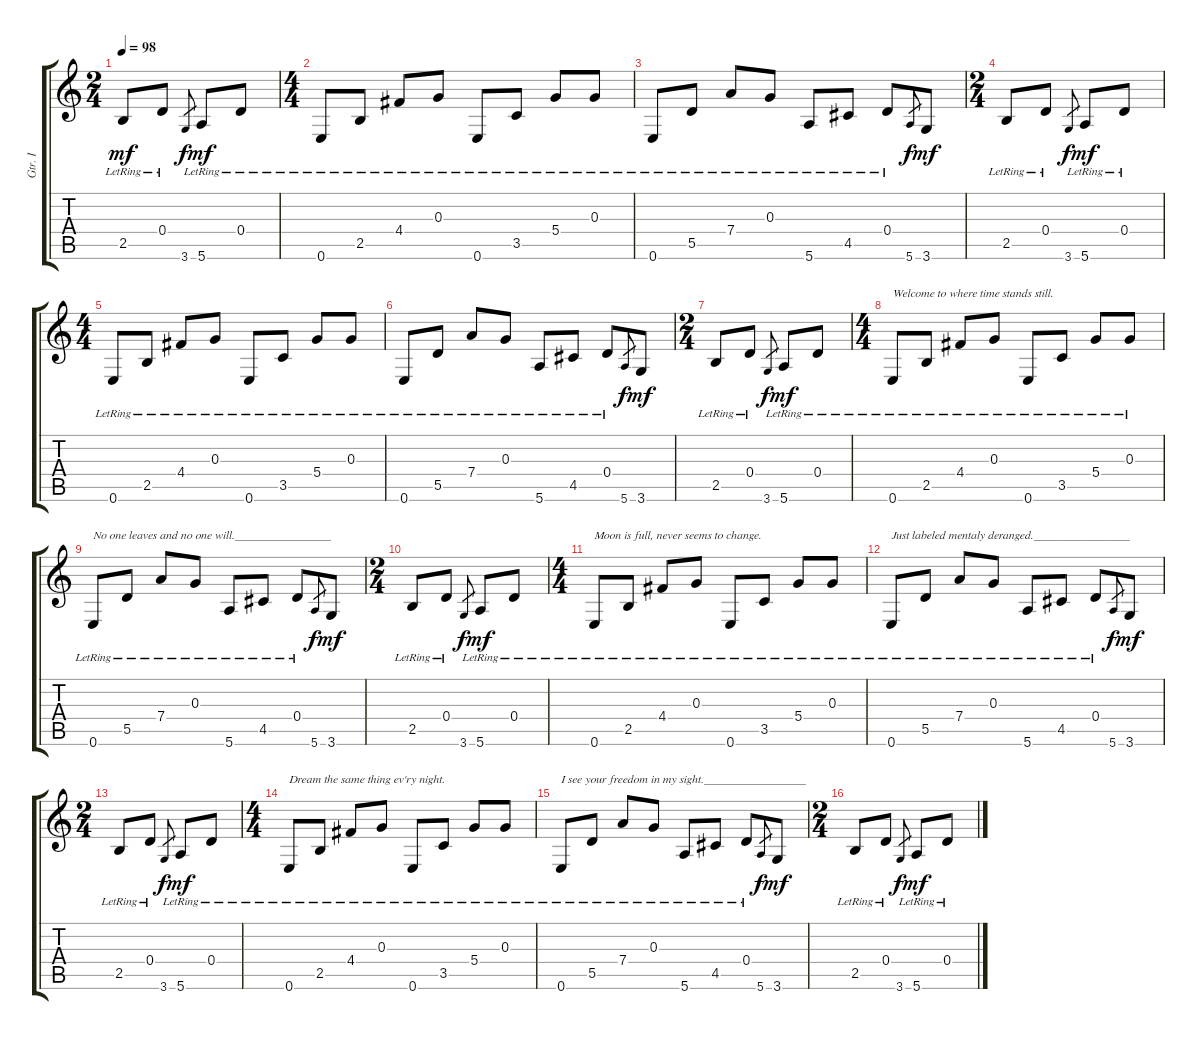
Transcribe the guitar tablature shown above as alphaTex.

\track ("Gtr. I" "Gtr. I") {instrument distortionguitar}
\staff {score tabs}
\tuning (E4 B3 G3 D3 A2 E2) {hide}
\ts (2 4)
\tempo 98
\clef g2
\ks c
2.5{lr}.8{dy mf} 0.4{lr}.8 3.6.8{gr dy f} 5.6{lr}.8{dy mf} 0.4{lr}.8 |
\ts (4 4)
0.6{lr}.8 2.5{lr}.8 4.4{lr}.8 0.3{lr}.8 0.6{lr}.8 3.5{lr}.8 5.4{lr}.8 0.3{lr}.8 |
0.6{lr}.8 5.5{lr}.8 7.4{lr}.8 0.3{lr}.8 5.6{lr}.8 4.5{lr}.8 0.4{lr}.8 5.6.8{gr dy f} 3.6.8{dy mf} |
\ts (2 4)
2.5{lr}.8 0.4{lr}.8 3.6.8{gr dy f} 5.6{lr}.8{dy mf} 0.4{lr}.8 |
\ts (4 4)
0.6{lr}.8{instrument electricguitarclean} 2.5{lr}.8 4.4{lr}.8 0.3{lr}.8 0.6{lr}.8 3.5{lr}.8 5.4{lr}.8 0.3{lr}.8 |
0.6{lr}.8 5.5{lr}.8 7.4{lr}.8 0.3{lr}.8 5.6{lr}.8 4.5{lr}.8 0.4{lr}.8 5.6.8{gr dy f} 3.6.8{dy mf} |
\ts (2 4)
2.5{lr}.8 0.4{lr}.8 3.6.8{gr dy f} 5.6{lr}.8{dy mf} 0.4{lr}.8 |
\ts (4 4)
0.6{lr}.8{txt "Welcome to where time stands still." instrument electricguitarclean} 2.5{lr}.8 4.4{lr}.8 0.3{lr}.8 0.6{lr}.8 3.5{lr}.8 5.4{lr}.8 0.3{lr}.8 |
0.6{lr}.8{txt "No one leaves and no one will.________________"} 5.5{lr}.8 7.4{lr}.8 0.3{lr}.8 5.6{lr}.8 4.5{lr}.8 0.4{lr}.8 5.6.8{gr dy f} 3.6.8{dy mf} |
\ts (2 4)
2.5{lr}.8 0.4{lr}.8 3.6.8{gr dy f} 5.6{lr}.8{dy mf} 0.4{lr}.8 |
\ts (4 4)
0.6{lr}.8{txt "Moon is full, never seems to change. "} 2.5{lr}.8 4.4{lr}.8 0.3{lr}.8 0.6{lr}.8 3.5{lr}.8 5.4{lr}.8 0.3{lr}.8 |
0.6{lr}.8{txt "Just labeled mentaly deranged.________________"} 5.5{lr}.8 7.4{lr}.8 0.3{lr}.8 5.6{lr}.8 4.5{lr}.8 0.4{lr}.8 5.6.8{gr dy f} 3.6.8{dy mf} |
\ts (2 4)
2.5{lr}.8 0.4{lr}.8 3.6.8{gr dy f} 5.6{lr}.8{dy mf} 0.4{lr}.8 |
\ts (4 4)
0.6{lr}.8{txt "Dream the same thing ev'ry night."} 2.5{lr}.8 4.4{lr}.8 0.3{lr}.8 0.6{lr}.8 3.5{lr}.8 5.4{lr}.8 0.3{lr}.8 |
0.6{lr}.8{txt "I see your freedom in my sight._________________"} 5.5{lr}.8 7.4{lr}.8 0.3{lr}.8 5.6{lr}.8 4.5{lr}.8 0.4{lr}.8 5.6.8{gr dy f} 3.6.8{dy mf} |
\ts (2 4)
2.5{lr}.8 0.4{lr}.8 3.6.8{gr dy f} 5.6{lr}.8{dy mf} 0.4{lr}.8
